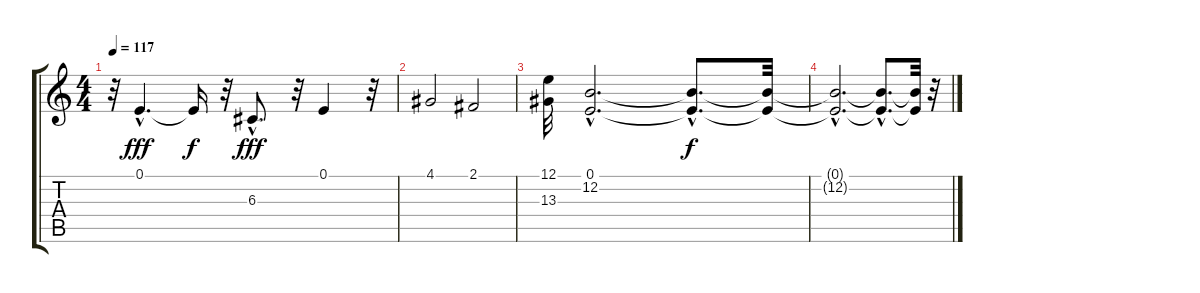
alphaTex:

\track "" {instrument stringensemble1}
\staff {score tabs}
\tuning (E4 B3 G3 D3 A2 E2) {hide}
\ts (4 4)
\tempo 117
\clef g2
\ks c
r.32{dy fff} 0.1{hac}.4{d} 0.1{t}.16{dy f} r.32 6.3{hac}.8{d dy fff} r.32 0.1.4 r.32 |
4.1.2 2.1.2 |
(12.1 13.3).32 (0.1{hac} 12.2{hac}).2{d} (0.1{hac t} 12.2{hac t}).8{d dy f} (0.1{t} 12.2{t}).32 |
(0.1{hac t} 12.2{hac t}).2{d} (0.1{hac t} 12.2{hac t}).8{d} (0.1{t} 12.2{t}).32 r.32
